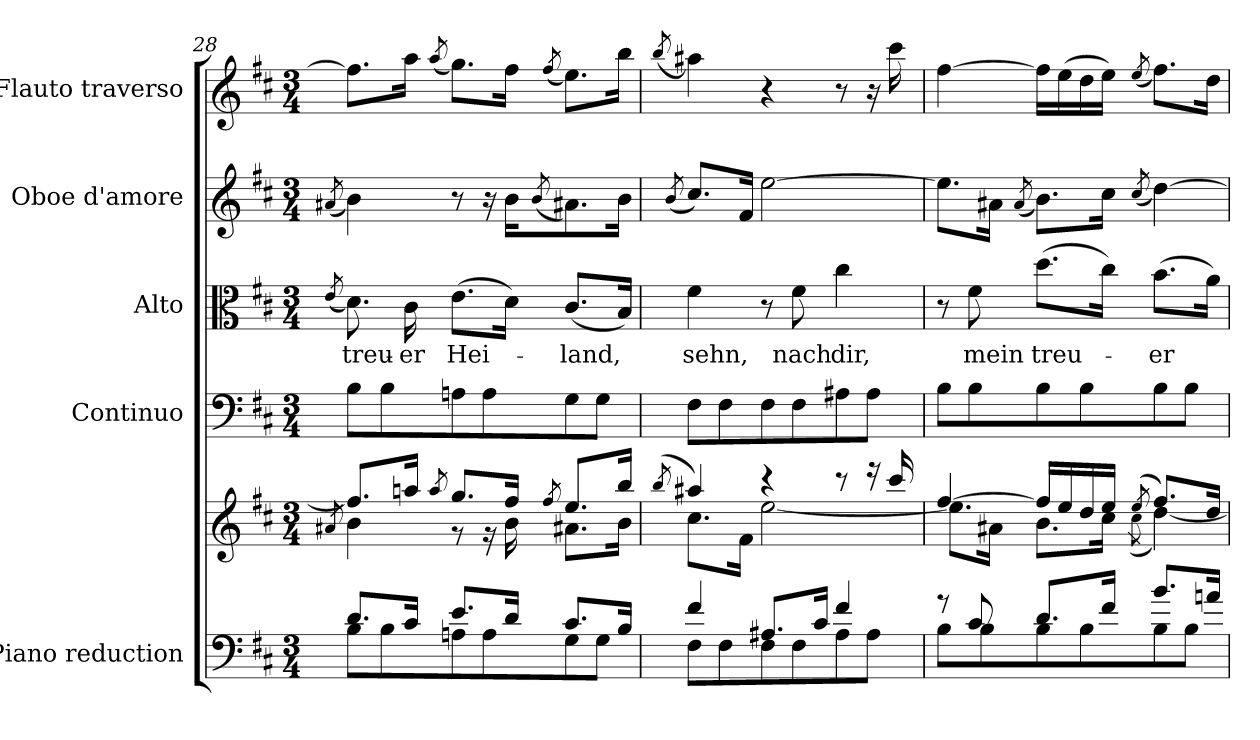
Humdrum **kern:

**kern	**kern	**kern	**kern	**text	**kern	**kern
*part5	*part5	*part4	*part3	*part3	*part2	*part1
*staff6	*staff5	*staff4	*staff3	*staff3	*staff2	*staff1
*I"Piano reduction	*	*I"Continuo	*I"Alto	*	*I"Oboe d'amore	*I"Flauto traverso
*I'Pno	*	*	*	*	*I'Ob	*I'Fl
*clefF4	*clefG2	*clefF4	*clefC3	*	*clefG2	*clefG2
*k[f#c#]	*k[f#c#]	*k[f#c#]	*k[f#c#]	*	*k[f#c#]	*k[f#c#]
*M3/4	*M3/4	*M3/4	*M3/4	*	*M3/4	*M3/4
=28	=28	=28	=28	=28	=28	=28
*	*^	*	*	*	*	*
.	.	8qa#X/	.	(<8qe/	.	(<8qa#X/	.
*^	*	*	*	*	*	*	*
!	!	!	!	!	!	!LO:LY:b	!	!
8.d/L	8B\L	8.ff#/L]	4b\	8B\L	8.d\)	treu-	4b\)	8.ff#\L]
.	8B\	.	.	8B\	.	.	.	.
!	!	!	!	!	!	!LO:LY:b	!	!
16c#/Jk	.	16aan/Jk	.	.	16c#\	-er	.	16aa\Jk
.	.	8qaa/	.	.	.	.	.	(<8qaa/
!	!	!	!	!	!	!LO:LY:b	!	!
8.e/L	8An\	8.gg/L	8r	8An\	(>8.e\L	Hei-	8r	8.gg\L)
.	8A\	.	16r	8A\	.	.	16r	.
16d/Jk	.	16ff#/Jk	16b\	.	16d\Jk)	.	16b\KL	16ff#\Jk
.	.	8qff#/	.	.	.	.	(<8qb/	(<8qff#/
!	!	!	!	!	!	!LO:LY:b	!	!
8.c#/L	8G\	8.ee/L	8.a#X\L	8G\	(<8.c#/L	-land,	8.a#X\)	8.ee\L)
.	8G\J	.	.	8G\J	.	.	.	.
16B/Jk	.	16bb/Jk	16b\Jk	.	16B/Jk)	.	16b\Jk	16bb\Jk
=29	=29	=29	=29	=29	=29	=29	=29	=29
.	.	(<8qbb/	.	.	.	.	(<8qb/	(<8qbb/
!	!	!	!	!	!	!LO:LY:b	!	!
4f#/	8F#\L	4aa#X/)	8.cc#\L	8F#\L	4f#\	sehn,	8.cc#/L)	4aa#X\)
.	8F#\	.	.	8F#\	.	.	.	.
.	.	.	16f#\Jk	.	.	.	16f#/Jk	.
8.A#X/L	8F#\	4r	[2ee\	8F#\	8r	.	[2ee\	4r
!	!	!	!	!	!	!LO:LY:b	!	!
.	8F#\	.	.	8F#\	8f#\	nach	.	.
16c#/Jk	.	.	.	.	.	.	.	.
!	!	!	!	!	!	!LO:LY:b	!	!
4f#/	8A#\	8r	.	8A#X\	4cc#\	dir,	.	8r
.	8A#\J	16r	.	8A#\J	.	.	.	16r
.	.	16ccc#/	.	.	.	.	.	16ccc#\
!!LO:PB:g=z
=30	=30	=30	=30	=30	=30	=30	=30	=30
8r	8B\L	[4ff#/	8.ee\L]	8B\L	8r	.	8.ee\L]	[4ff#\
!	!	!	!	!	!	!LO:LY:b	!	!
8c#/	8B\	.	.	8B\	8f#\	mein	.	.
.	.	.	16a#X\Jk	.	.	.	16a#X\Jk	.
.	.	.	.	.	.	.	(<8qa#/	.
!	!	!	!	!	!	!LO:LY:b	!	!
8.d/L	8B\	16ff#/LL]	8.b\L	8B\	(>8.dd\L	treu-	8.b\L)	16ff#\LL]
.	.	16ee/	.	.	.	.	.	(>16ee\
.	8B\	16dd/	.	8B\	.	.	.	16dd\
16f#/Jk	.	16ee/JJ	16cc#\Jk	.	16cc#\Jk)	.	16cc#\Jk	16ee\JJ)
.	.	(>8qee/	(<8qcc#\	.	.	.	(<8qcc#/	(<8qee/
!	!	!	!	!	!	!LO:LY:b	!	!
8.b/L	8B\	8.ff#/L)	[4dd\)	8B\	(>8.b\L	-er	[4dd\)	8.ff#\L)
.	8B\J	.	.	8B\J	.	.	.	.
16an/Jk	.	16dd/Jk	.	.	16a\Jk)	.	.	16dd\Jk
*v	*v	*	*	*	*	*	*	*
*	*v	*v	*	*	*	*	*
=	=	=	=	=	=	=
*-	*-	*-	*-	*-	*-	*-
